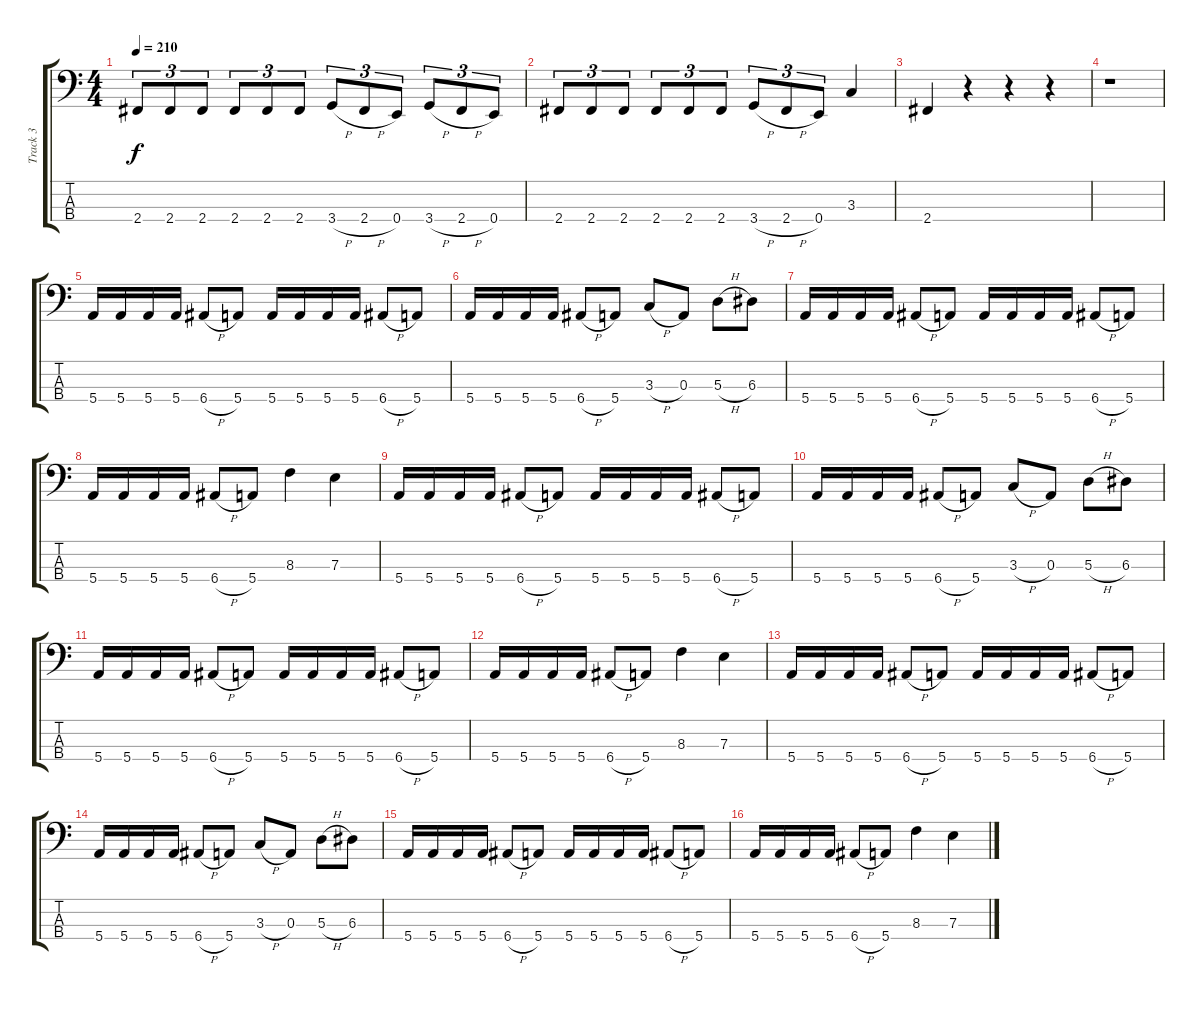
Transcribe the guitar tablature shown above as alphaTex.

\track ("Track 3" "Track 3") {instrument electricbasspick}
\staff {score tabs}
\tuning (G2 D2 A1 E1) {hide}
\ts (4 4)
\tempo 210
\clef f4
\ks c
2.4.8{tu (3 2) dy f} 2.4.8{tu (3 2)} 2.4.8{tu (3 2)} 2.4.8{tu (3 2)} 2.4.8{tu (3 2)} 2.4.8{tu (3 2)} 3.4{h}.8{tu (3 2)} 2.4{h}.8{tu (3 2)} 0.4.8{tu (3 2)} 3.4{h}.8{tu (3 2)} 2.4{h}.8{tu (3 2)} 0.4.8{tu (3 2)} |
2.4.8{tu (3 2)} 2.4.8{tu (3 2)} 2.4.8{tu (3 2)} 2.4.8{tu (3 2)} 2.4.8{tu (3 2)} 2.4.8{tu (3 2)} 3.4{h}.8{tu (3 2)} 2.4{h}.8{tu (3 2)} 0.4.8{tu (3 2)} 3.3.4 |
2.4.4 r.4 r.4 r.4 |
r.1 |
5.4.16 5.4.16 5.4.16 5.4.16 6.4{h}.8 5.4.8 5.4.16 5.4.16 5.4.16 5.4.16 6.4{h}.8 5.4.8 |
5.4.16 5.4.16 5.4.16 5.4.16 6.4{h}.8 5.4.8 3.3{h}.8 0.3.8 5.3{h}.8 6.3.8 |
5.4.16 5.4.16 5.4.16 5.4.16 6.4{h}.8 5.4.8 5.4.16 5.4.16 5.4.16 5.4.16 6.4{h}.8 5.4.8 |
5.4.16 5.4.16 5.4.16 5.4.16 6.4{h}.8 5.4.8 8.3.4 7.3.4 |
5.4.16 5.4.16 5.4.16 5.4.16 6.4{h}.8 5.4.8 5.4.16 5.4.16 5.4.16 5.4.16 6.4{h}.8 5.4.8 |
5.4.16 5.4.16 5.4.16 5.4.16 6.4{h}.8 5.4.8 3.3{h}.8 0.3.8 5.3{h}.8 6.3.8 |
5.4.16 5.4.16 5.4.16 5.4.16 6.4{h}.8 5.4.8 5.4.16 5.4.16 5.4.16 5.4.16 6.4{h}.8 5.4.8 |
5.4.16 5.4.16 5.4.16 5.4.16 6.4{h}.8 5.4.8 8.3.4 7.3.4 |
5.4.16 5.4.16 5.4.16 5.4.16 6.4{h}.8 5.4.8 5.4.16 5.4.16 5.4.16 5.4.16 6.4{h}.8 5.4.8 |
5.4.16 5.4.16 5.4.16 5.4.16 6.4{h}.8 5.4.8 3.3{h}.8 0.3.8 5.3{h}.8 6.3.8 |
5.4.16 5.4.16 5.4.16 5.4.16 6.4{h}.8 5.4.8 5.4.16 5.4.16 5.4.16 5.4.16 6.4{h}.8 5.4.8 |
5.4.16 5.4.16 5.4.16 5.4.16 6.4{h}.8 5.4.8 8.3.4 7.3.4
